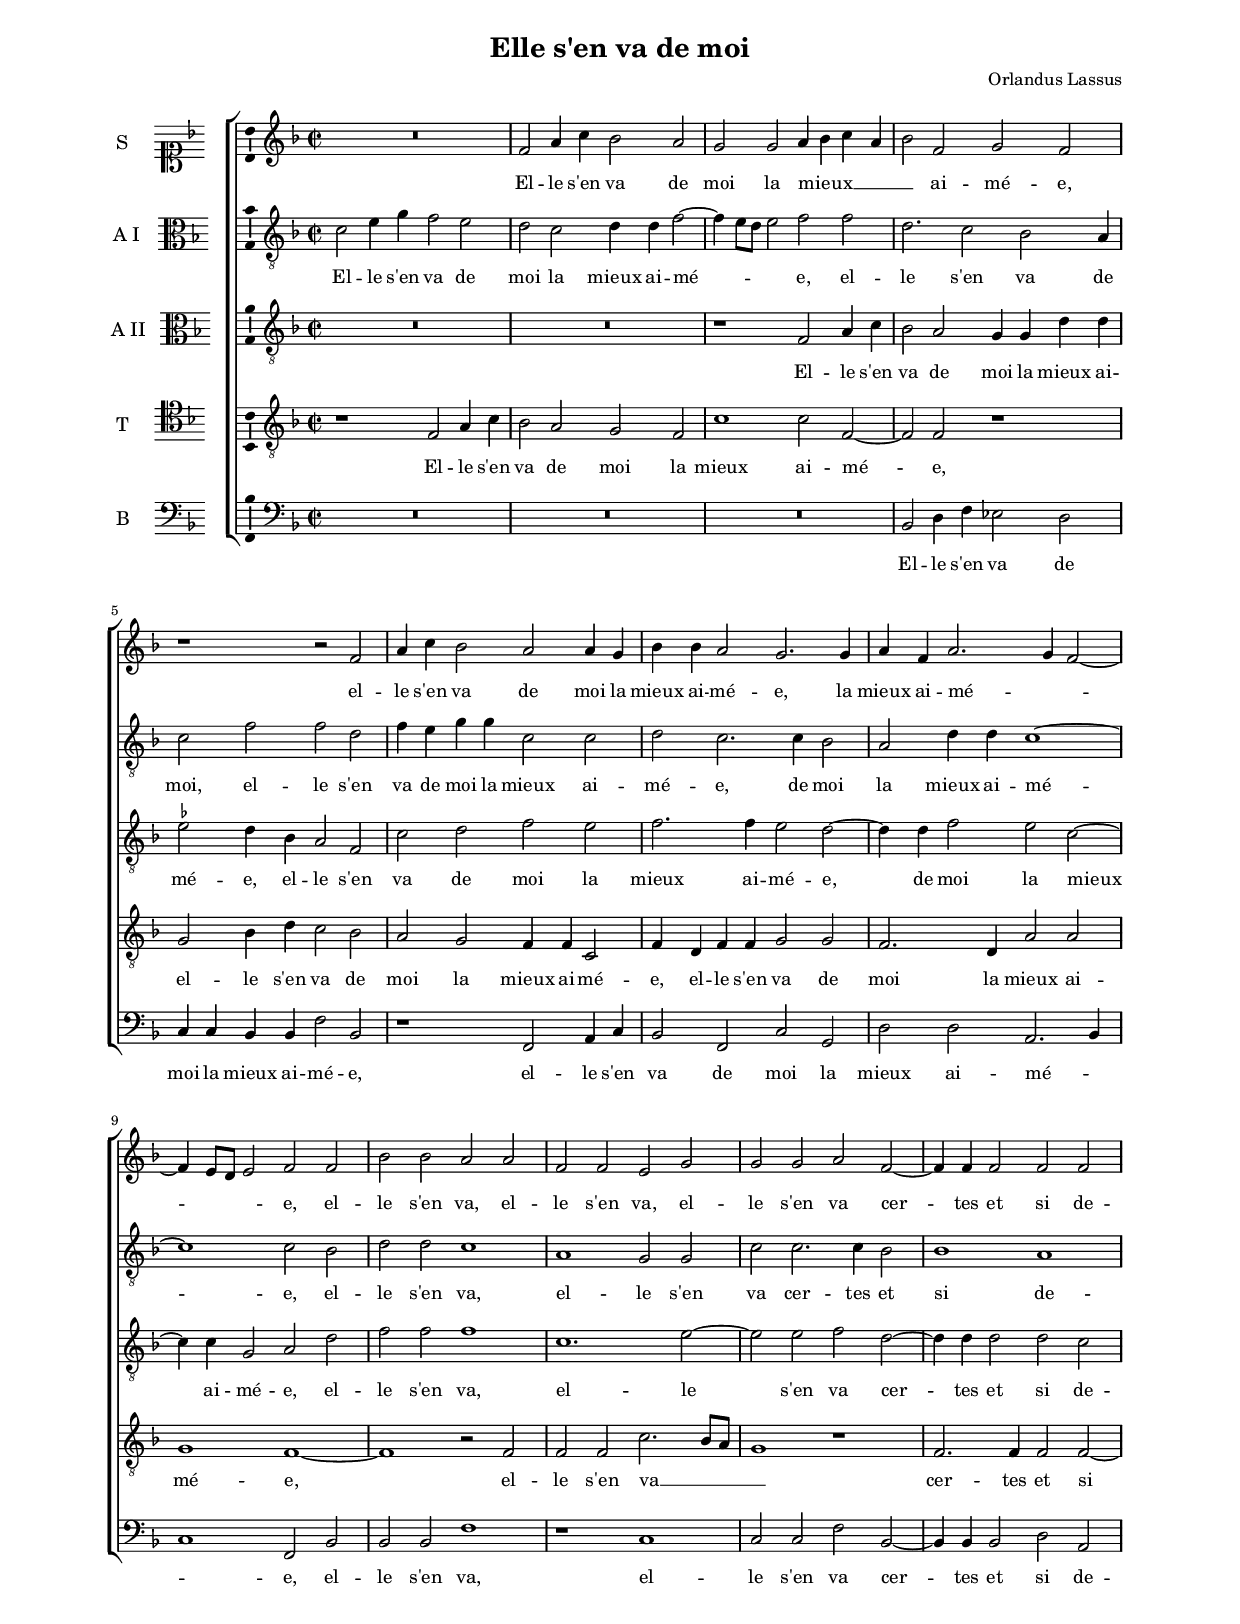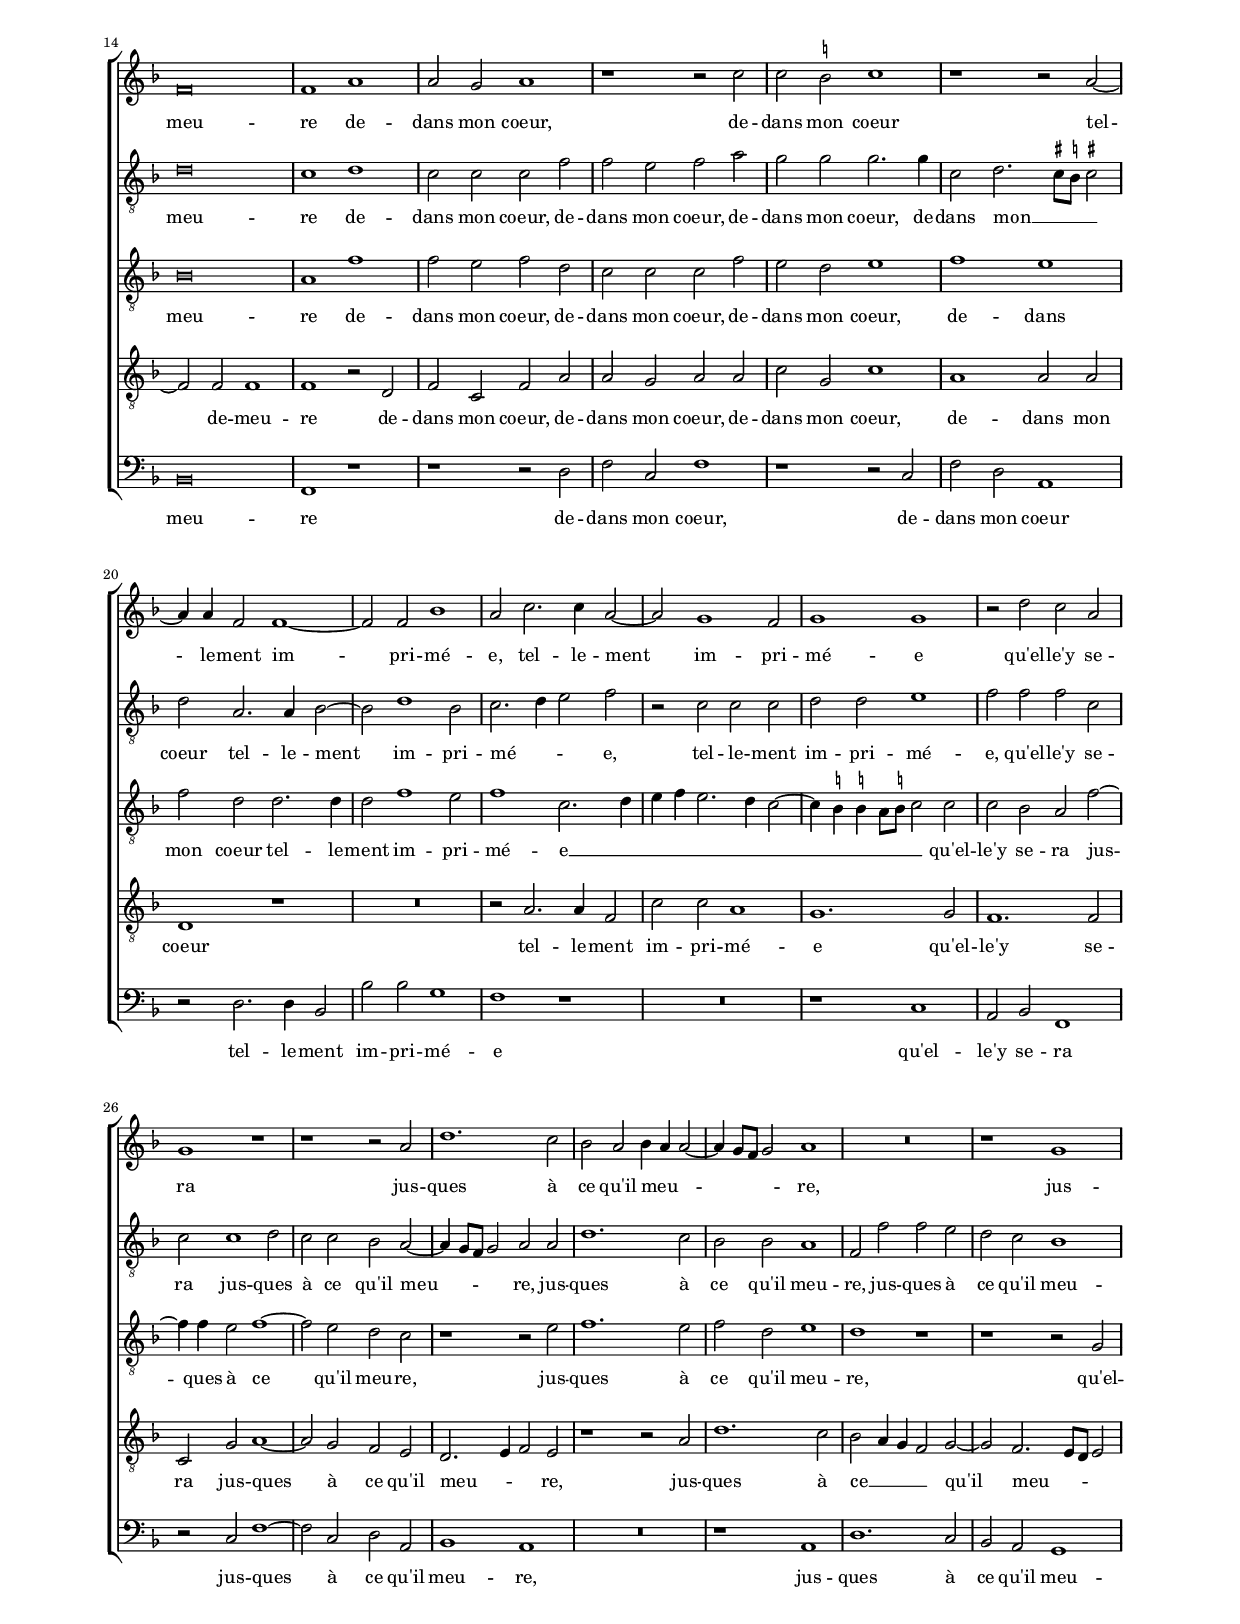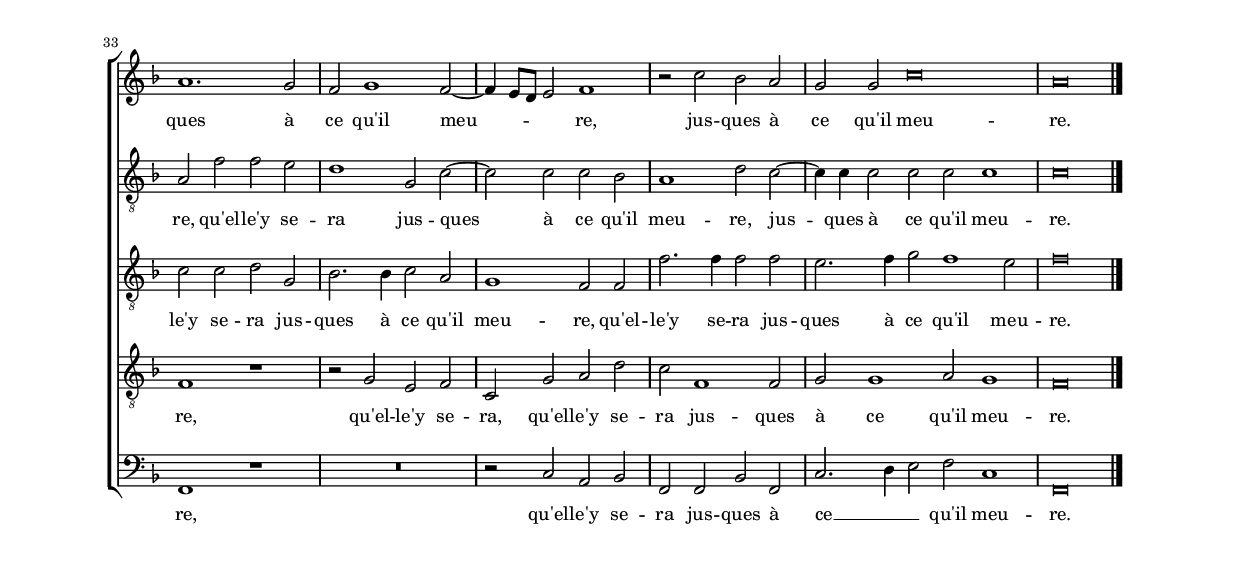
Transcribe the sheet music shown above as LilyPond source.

\header
{
  title="Elle s'en va de moi"
  composer="Orlandus Lassus"
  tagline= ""
}

\version "2.24.3"
\include "deutsch.ly"
#(set-global-staff-size 15)
% #(set-default-paper-size "letter")
#(ly:set-option 'point-and-click #f)


\paper
	{
	top-margin = 1.6 \cm
	bottom-margin = 1.6 \cm
	left-margin = 2 \cm
	right-margin = 2 \cm
	ragged-bottom = ##f
	ragged-last-bottom = ##t
	print-page-number = ##f
	system-system-spacing = #'((basic-distance . 16) (minimum-distance . 13) (padding . 6) (strechability . 150))
%	systems-per-page = 3
%	min-systems-per-page = 3
	markup-system-spacing.basic-distance = #12
%	print-all-headers = ##t
%	print-first-page-number = ##t
%	first-page-number = 1
	}

	
global = {
	\key f \major
	\time 2/2 \set Score.measureLength = #(ly:make-moment 2/1)
	\skip 1*2*36
	\set Score.measureLength = #(ly:make-moment 3/1)
	\skip 1*3
	\set Score.measureLength = #(ly:make-moment 2/1)
	\skip 1*2
	\bar "|."
	}

	ficta = { \once \set suggestAccidentals = ##t }

	forget = #(define-music-function (music) (ly:music?) #{
		\accidentalStyle forget
		$music
		\accidentalStyle default
		#})


incipitcantus = \markup { \score {
	{
	\set Staff.instrumentName = \markup { \fontsize #1 "S" }
	\key f \major
	\clef soprano
	s4 \bar ""
	}
	\layout  {
	raggedright = ##t
	indent = 1 \cm
	line-width = 1.8\cm
	\context { \Staff \remove Time_signature_engraver }
	\override Staff.Clef.Y-extent = #'(0 . 0)
	}} \hspace #1 }

      
incipitaltus = \markup { \score {
	{
	\set Staff.instrumentName = \markup { \fontsize #1 "A I" }
	\key f \major
	\clef alto
	s4 \bar ""
	}
	\layout  {
	raggedright = ##t
	indent = 1 \cm
	line-width = 1.8\cm
	\context { \Staff \remove Time_signature_engraver }
	\override Staff.Clef.Y-extent = #'(0 . 0)
	}} \hspace #1 }


incipitquintus = \markup { \score {
	{
	\set Staff.instrumentName = \markup { \fontsize #1 "A II" }
	\key f \major
	\clef alto
	s4 \bar ""
	}
	\layout  {
	raggedright = ##t
	indent = 1 \cm
	line-width = 1.8\cm
	\context { \Staff \remove Time_signature_engraver }
	\override Staff.Clef.Y-extent = #'(0 . 0)
	}} \hspace #1 }


incipittenor = \markup { \score {
	{
	\set Staff.instrumentName = \markup { \fontsize #1 "T" }
	\key f \major
	\clef tenor
	s4 \bar ""
	}
	\layout  {
	raggedright = ##t
	indent = 1 \cm
	line-width = 1.8\cm
	\context { \Staff \remove Time_signature_engraver }
	\override Staff.Clef.Y-extent = #'(0 . 0)
	}} \hspace #1 }


incipitbassus = \markup { \score {
	{
	\set Staff.instrumentName = \markup { \fontsize #1 "B" }
	\key f \major
	\clef bass
	s4 \bar ""
	}
	\layout  {
	raggedright = ##t
	indent = 1 \cm
	line-width = 1.8\cm
	\context { \Staff \remove Time_signature_engraver }
	\override Staff.Clef.Y-extent = #'(0 . 0)
	}} \hspace #1 }


cantus =  \relative c''
	{
	R\breve
	f,2 a4 c b2 a
	g2 g a4 b c a
	b2 f g f
%5
	r1 r2 f |
	a4 c b2 a a4 g
	b4 b a2 g2. g4
	a4 f a2. g4 f2~
	f4 e8 d e2 f f
%10
	b2 b a a |
	f2 f e g
	g2 g a f~
	f4 f f2 f f
	f\breve
%15
	f1 a |
	a2 g a1
	r1 r2 c
	c2 \ficta h c1
	r1 r2 a~
%20
	a4 a f2 f1~ |
	f2 f b1
	a2 c2. c4 a2~
	a2 g1 f2
	g1 g
%25
	r2 d' c a |
	g1 r
	r1 r2 a
	d1. c2
	b2 a b4 a a2~
%30
	a4 g8 f g2 a1 |
	R\breve
	r1 g
	a1. g2
	f2 g1 f2~
%35
	f4 e8 d e2 f1 |
	r2 c' b a
	g2 g c\breve
	a\breve |
	}


altus =  \relative c'
	{
	c2 e4 g f2 e
	d2 c d4 d f2~
	f4 e8 d e2 f f
	d2. c2 b a4
%5
	c2 f f d |
	f4 e g g c,2 c
	d2 c2. c4 b2
	a2 d4 d c1~
	c1 c2 b
%10
	d2 d c1 |
	a1 g2 g
	c2 c2. c4 b2
	b1 a
	d\breve
%15
	c1 d |
	c2 c c f
	f2 e f a
	g2 g g2. g4
	c,2 d2. \ficta cis8 \ficta h \ficta cis!2
%20
	d2 a2. a4 b2~ |
	b2 d1 b2
	c2. d4 e2 f
	r2 c c c
	d2 d e1
%25
	f2 f f c |
	c2 c1 d2
	c2 c b a~
	a4 g8 f g2 a2 a
	d1. c2
%30
	b2 b a1 |
	f2 f' f e
	d2 c b1
	a2 f' f e
	d1 g,2 c~
%35
	c2 c c b |
	a1 d2 c~
	c4 c c2 c c c1
	c\breve |
	}


quintus =  \relative c'
	{
	R\breve
	R\breve
	r1 f,2 a4 c
	b2 a g4 g d' d
%5
	\ficta es2 d4 b a2 f |
	c'2 d f e
	f2. f4 e2 d~
	d4 d f2 e c~
	c4 c g2 a d
%10
	f2 f f1 |
	c1. e2~
	e2 e f d~
	d4 d d2 d c
	b\breve
%15
	a1 f' |
	f2 e f d
	c2 c c f
	e2 d e1
	f1 e
%20
	f2 d d2. d4 |
	d2 f1 e2
	f1 c2. d4
	e4 f e2. d4 c2~
	c4 \ficta h \ficta h! \stemDown a8 \ficta h! \stemNeutral c2 c
%25
	c2 b a f'~ |
	f4 f e2 f1~
	f2 e d c
	r1 r2 e
	f1. e2
%30
	f2 d e1 |
	d1 r
	r1 r2 g,
	c2 c d g,
	b2. b4 c2 a
%35
	g1 f2 f |
	f'2. f4 f2 f
	e2. f4 g2 f1 e2
	f\breve |
	}


tenor  =  \relative c'
	{
	r1 f,2 a4 c
	b2 a g f
	c'1 c2 f,~
	f2 f r1
%5
	g2 b4 d c2 b |
	a2 g f4 f c2
	f4 d f f g2 g
	f2. d4 a'2 a
	g1 f~
%10
	f1 r2 f |
	f2 f c'2. b8 a
	g1 r
	f2. f4 f2 f~
	f2 f f1
%15
	f1 r2 d |
	f2 c f a
	a2 g a a
	c2 g c1
	a1 a2 a
%20
	d,1 r |
	R\breve
	r2 a'2. a4 f2
	c'2 c a1
	g1. g2
%25
	f1. f2 |
	c2 g' a1~
	a2 g f e
	d2. e4 f2 e
	r1 r2 a
%30
	d1. c2 |
	b2 a4 g f2 g~
	g2 f2. e8 d e2
	f1 r
	r2 g e f
%35
	c2 g' a d |
	c2 f,1 f2
	g2 g1 a2 g1
	f\breve |
	}


bassus  =  \relative c
	{
	R\breve
	R\breve
	R\breve
	b2 d4 f es2 d
%5
	c4 c b b f'2 b, |
	r1 f2 a4 c
	b2 f c' g
	d'2 d a2. b4
	c1 f,2 b
%10
	b2 b f'1 |
	r1 c
	c2 c f b,~
	b4 b b2 d a
	b\breve
%15
	f1 r |
	r1 r2 d'
	f2 c f1
	r1 r2 c
	f2 d a1
%20
	r2 d2. d4 b2 |
	b'2 b g1
	f1 r
	R\breve
	r1 c
%25
	a2 b f1 |
	r2 c' f1~
	f2 c d a
	b1 a
	R\breve
%30
	r1 a |
	d1. c2
	b2 a g1
	f1 r
	R\breve
%35
	r2 c' a b |
	f2 f b f
	c'2. d4 e2 f c1
	f,\breve |
	}


lyricscantus = \lyricmode {
	El -- le s'en va de moi la mieux __ _ _ _ _ ai -- mé -- e,
	el -- le s'en va de moi la mieux ai -- mé -- e,
	la mieux ai -- mé -- _ _ _ _ _ e,
	el -- le s'en va,
	el -- le s'en va,
	el -- le s'en va cer -- tes et si de -- meu -- re
	de -- dans mon coeur,
	de -- dans mon coeur
	tel -- le -- ment im -- pri -- mé -- e,
	tel -- le -- ment im -- pri -- mé -- e
	qu'el -- le'y se -- ra jus -- ques à ce qu'il meu -- _ _ _ _ _ re,
	jus -- ques à ce qu'il meu -- _ _ _ re,
	jus -- ques à ce qu'il meu -- re.
	}


lyricsaltus = \lyricmode {
	El -- le s'en va de moi la mieux ai -- mé -- _ _ _ e,
	el -- le s'en va de moi,
	el -- le s'en va de moi la mieux ai -- mé -- e,
	de moi la mieux ai -- mé -- e,
	el -- le s'en va,
	el -- le s'en va cer -- tes et si de -- meu -- re
	de -- dans mon coeur,
	de -- dans mon coeur,
	de -- dans mon coeur,
	de -- dans mon __ _ _ _ coeur
	tel -- le -- ment im -- pri -- mé -- _ _ e,
	tel -- le -- ment im -- pri -- mé -- e,
	qu'el -- le'y se -- ra jus -- ques à ce qu'il meu -- _ _ _ re,
	jus -- ques à ce qu'il meu -- re,
	jus -- ques à ce qu'il meu -- re,
	qu'el -- le'y se -- ra jus -- ques à ce qu'il meu -- re,
	jus -- ques à ce qu'il meu -- re.
	}


lyricsquintus = \lyricmode {
	El -- le s'en va de moi la mieux ai -- mé -- e,
	el -- le s'en va de moi la mieux ai -- mé -- e,
	de moi la mieux ai -- mé -- e,
	el -- le s'en va,
	el -- le s'en va cer -- tes et si de -- meu -- re
	de -- dans mon coeur,
	de -- dans mon coeur,
	de -- dans mon coeur,
	de -- dans mon coeur
	tel -- le -- ment im -- pri -- mé -- e __ _ _ _ _ _ _ _ _ _ _ _
	qu'el -- le'y se -- ra jus -- ques à ce qu'il meu -- re,
	jus -- ques à ce qu'il meu -- re,
	qu'el -- le'y se -- ra jus -- ques à ce qu'il meu -- re,
	qu'el -- le'y se -- ra jus -- ques à ce qu'il meu -- re.
	}


lyricstenor = \lyricmode {
	El -- le s'en va de moi la mieux ai -- mé -- e,
	el -- le s'en va de moi la mieux ai -- mé -- e,
	el -- le s'en va de moi la mieux ai -- mé -- e,
	el -- le s'en va __ _ _ _ cer -- tes et si de -- meu -- re
	de -- dans mon coeur,
	de -- dans mon coeur,
	de -- dans mon coeur,
	de -- dans mon coeur
	tel -- le -- ment im -- pri -- mé -- e
	qu'el -- le'y se -- ra jus -- ques à ce qu'il meu -- _ _ re,
	jus -- ques à ce __ _ _ _ qu'il meu -- _ _ _ re,
	qu'el -- le'y se -- ra,
	qu'el -- le'y se -- ra jus -- ques à ce qu'il meu -- re.
	}


lyricsbassus = \lyricmode {
	El -- le s'en va de moi la mieux ai -- mé -- e,
	el -- le s'en va de moi la mieux ai -- mé -- _ _ e,
	el -- le s'en va,
	el -- le s'en va cer -- tes et si de -- meu -- re
	de -- dans mon coeur,
	de -- dans mon coeur
	tel -- le -- ment im -- pri -- mé -- e
	qu'el -- le'y se -- ra jus -- ques à ce qu'il meu -- re,
	jus -- ques à ce qu'il meu -- re,
	qu'el -- le'y se -- ra jus -- ques à ce __ _ _ qu'il meu -- re.
	}


\score
{  
	\transpose c c {
	\new ChoirStaff \with { \override StaffGrouper.staff-staff-spacing.basic-distance = #12 }
	<<

	\new Staff << \global
	\new Voice="v1" {
		\set Staff.instrumentName=\incipitcantus
%		\set Staff.instrumentName= "S"
		\set Staff.midiInstrument = "reed organ"
		\clef violin
		\cantus }
	\new Lyrics \lyricsto "v1" {\lyricscantus }
	>>


	\new Staff << \global
	\new Voice="v2" {
		\set Staff.instrumentName=\incipitaltus
%		\set Staff.instrumentName= "A"
		\set Staff.midiInstrument = "reed organ"
		\clef "G_8" 
		\altus}
	\new Lyrics \lyricsto "v2" {\lyricsaltus }
	>>


	\new Staff << \global
	\new Voice="v5" {
		\set Staff.instrumentName=\incipitquintus
%		\set Staff.instrumentName= "Q"
		\set Staff.midiInstrument = "reed organ"
		\clef "G_8"
		\quintus}
	\new Lyrics \lyricsto "v5" {\lyricsquintus }
	>>


	\new Staff << \global
	\new Voice="v3" {
		\set Staff.instrumentName=\incipittenor
%		\set Staff.instrumentName= "T"
		\set Staff.midiInstrument = "reed organ"
		\clef "G_8"
		\tenor }
	\new Lyrics \lyricsto "v3" {\lyricstenor }
	>>


	\new Staff << \global
	\new Voice="v4" {
		\set Staff.instrumentName=\incipitbassus
%		\set Staff.instrumentName= "B"
		\set Staff.midiInstrument = "reed organ"
		\clef bass 
		\bassus }
	\new Lyrics \lyricsto "v4" {\lyricsbassus}
	>>

	>>
	} % transpose

	\layout
	{
	indent = 2\cm
	\context { \Lyrics \override VerticalAxisGroup.nonstaff-relatedstaff-spacing.padding = #1.6 }
	\context { \Lyrics \override LyricText.font-size = #0.85 }
	\context { \Staff \override TimeSignature.break-visibility = #end-of-line-invisible }
	\context { \Staff \consists Ambitus_engraver }
	\context { \Score \override BarNumber.padding = #2 }
	\context { \Voice \override NoteHead.style = #'baroque }
	}

\midi
	{
	\tempo 2 = 90
	}

}


% EOF
